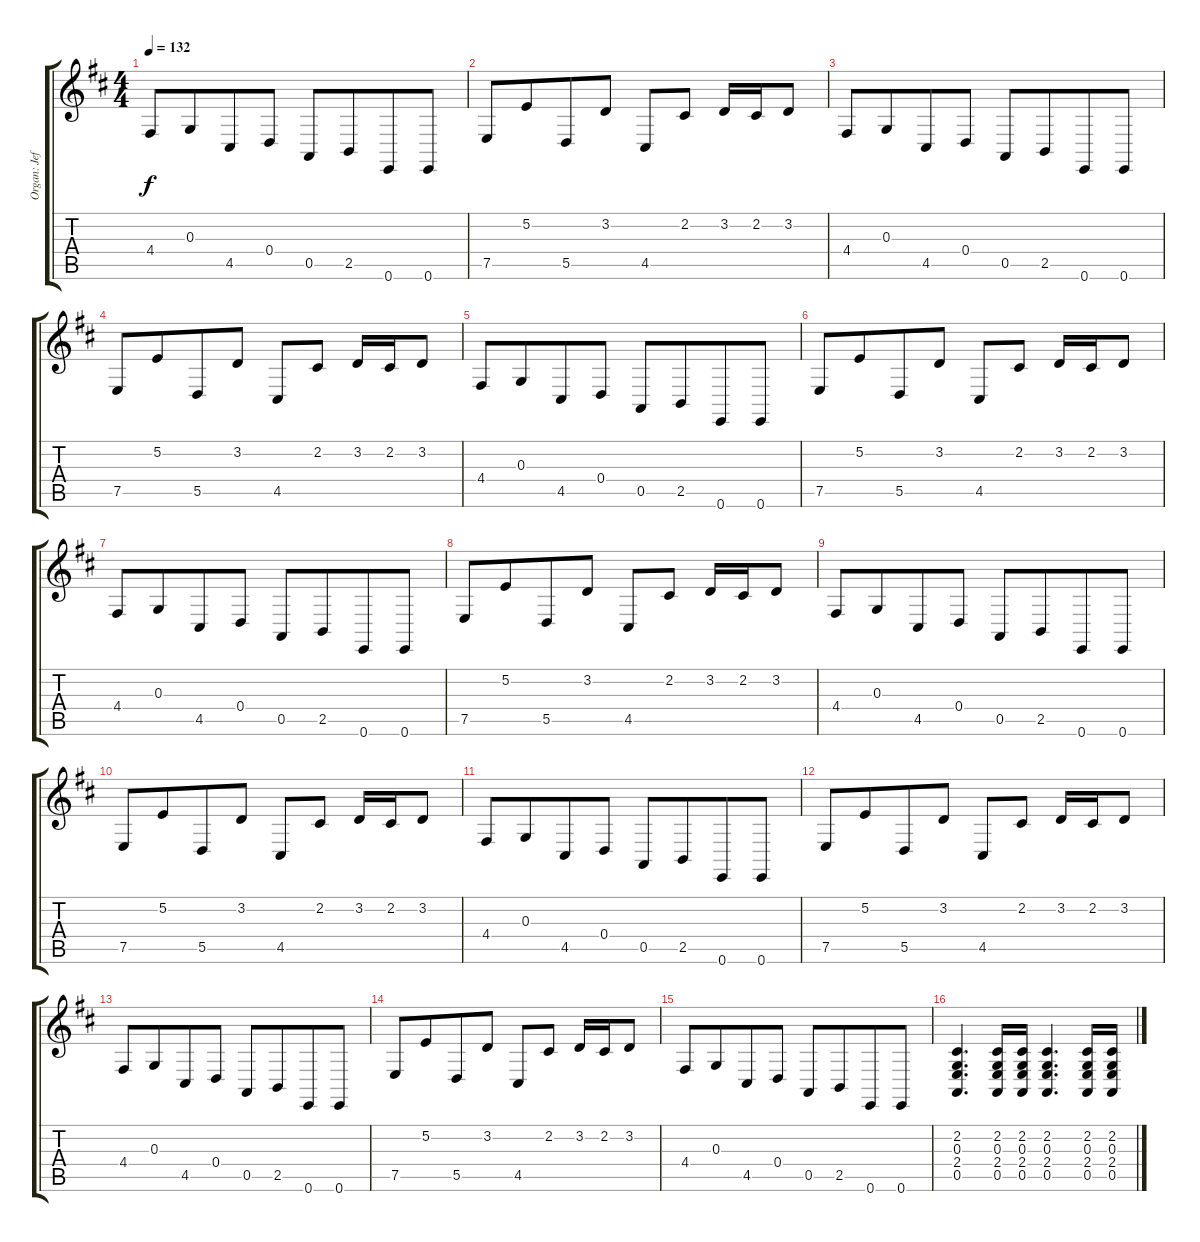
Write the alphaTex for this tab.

\track ("Organ: Jeff" "Organ: Jef") {instrument drawbarorgan}
\staff {score tabs}
\tuning (E4 B3 G3 D3 A2 E2) {hide}
\ts (4 4)
\tempo 132
\clef g2
\ks d
4.4.8{dy f} 0.3.8{beam merge} 4.5.8 0.4.8 0.5.8 2.5.8{beam merge} 0.6.8 0.6.8 |
7.5.8 5.2.8{beam merge} 5.5.8 3.2.8 4.5.8 2.2.8 3.2.16 2.2.16 3.2.8 |
4.4.8 0.3.8{beam merge} 4.5.8 0.4.8 0.5.8 2.5.8{beam merge} 0.6.8 0.6.8 |
7.5.8 5.2.8{beam merge} 5.5.8 3.2.8 4.5.8 2.2.8 3.2.16 2.2.16 3.2.8 |
4.4.8 0.3.8{beam merge} 4.5.8 0.4.8 0.5.8 2.5.8{beam merge} 0.6.8 0.6.8 |
7.5.8 5.2.8{beam merge} 5.5.8 3.2.8 4.5.8 2.2.8 3.2.16 2.2.16 3.2.8 |
4.4.8 0.3.8{beam merge} 4.5.8 0.4.8 0.5.8 2.5.8{beam merge} 0.6.8 0.6.8 |
7.5.8 5.2.8{beam merge} 5.5.8 3.2.8 4.5.8 2.2.8 3.2.16 2.2.16 3.2.8 |
4.4.8 0.3.8{beam merge} 4.5.8 0.4.8 0.5.8 2.5.8{beam merge} 0.6.8 0.6.8 |
7.5.8 5.2.8{beam merge} 5.5.8 3.2.8 4.5.8 2.2.8 3.2.16 2.2.16 3.2.8 |
4.4.8 0.3.8{beam merge} 4.5.8 0.4.8 0.5.8 2.5.8{beam merge} 0.6.8 0.6.8 |
7.5.8 5.2.8{beam merge} 5.5.8 3.2.8 4.5.8 2.2.8 3.2.16 2.2.16 3.2.8 |
4.4.8 0.3.8{beam merge} 4.5.8 0.4.8 0.5.8 2.5.8{beam merge} 0.6.8 0.6.8 |
7.5.8 5.2.8{beam merge} 5.5.8 3.2.8 4.5.8 2.2.8 3.2.16 2.2.16 3.2.8 |
4.4.8 0.3.8{beam merge} 4.5.8 0.4.8 0.5.8 2.5.8{beam merge} 0.6.8 0.6.8 |
(2.2 0.3 2.4 0.5).4{d} (2.2 0.3 2.4 0.5).16 (2.2 0.3 2.4 0.5).16 (2.2 0.3 2.4 0.5).4{d} (2.2 0.3 2.4 0.5).16 (2.2 0.3 2.4 0.5).16
